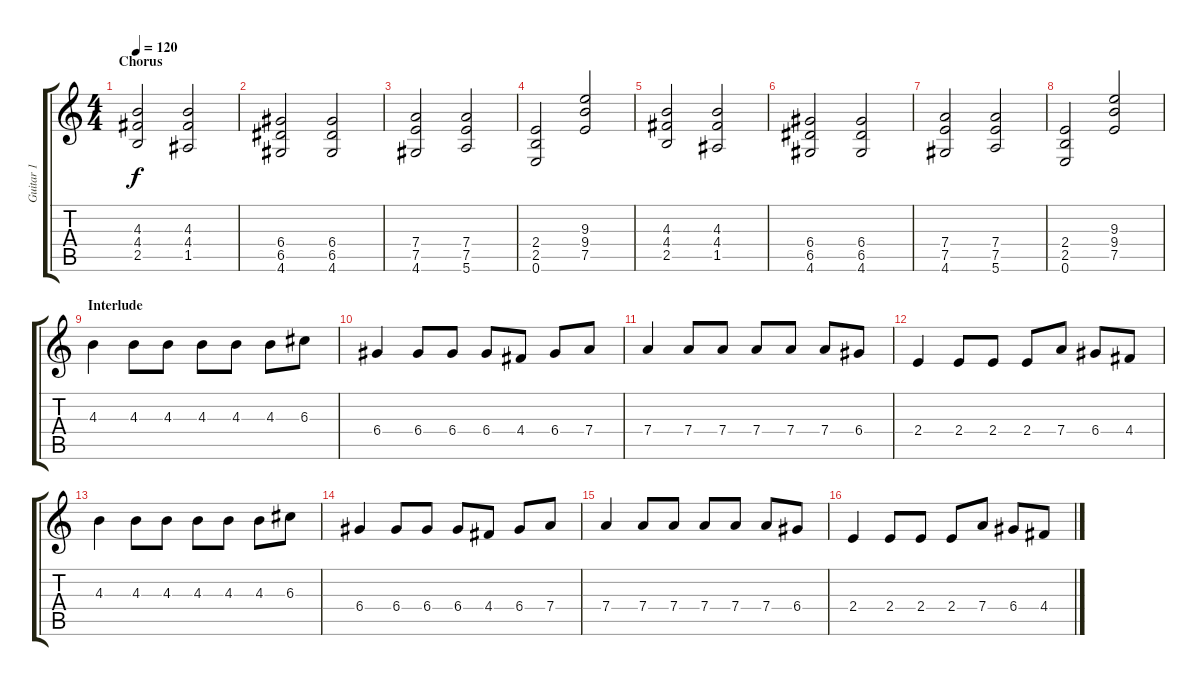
\track ("Guitar 1" "Guitar 1") {instrument distortionguitar}
\staff {score tabs}
\tuning (E4 B3 G3 D3 A2 E2) {hide}
\ts (4 4)
\section ("" "Chorus")
\tempo 120
\clef g2
\ks c
(4.3 4.4 2.5).2{dy f} (4.3 4.4 1.5).2 |
(6.4 6.5 4.6).2 (6.4 6.5 4.6).2 |
(7.4 7.5 4.6).2 (7.4 7.5 5.6).2 |
(2.4 2.5 0.6).2 (9.3 9.4 7.5).2 |
(4.3 4.4 2.5).2 (4.3 4.4 1.5).2 |
(6.4 6.5 4.6).2 (6.4 6.5 4.6).2 |
(7.4 7.5 4.6).2 (7.4 7.5 5.6).2 |
(2.4 2.5 0.6).2 (9.3 9.4 7.5).2 |
\section ("" "Interlude")
4.3.4 4.3.8 4.3.8 4.3.8 4.3.8 4.3.8 6.3.8 |
6.4.4 6.4.8 6.4.8 6.4.8 4.4.8 6.4.8 7.4.8 |
7.4.4 7.4.8 7.4.8 7.4.8 7.4.8 7.4.8 6.4.8 |
2.4.4 2.4.8 2.4.8 2.4.8 7.4.8 6.4.8 4.4.8 |
4.3.4 4.3.8 4.3.8 4.3.8 4.3.8 4.3.8 6.3.8 |
6.4.4 6.4.8 6.4.8 6.4.8 4.4.8 6.4.8 7.4.8 |
7.4.4 7.4.8 7.4.8 7.4.8 7.4.8 7.4.8 6.4.8 |
2.4.4 2.4.8 2.4.8 2.4.8 7.4.8 6.4.8 4.4.8
